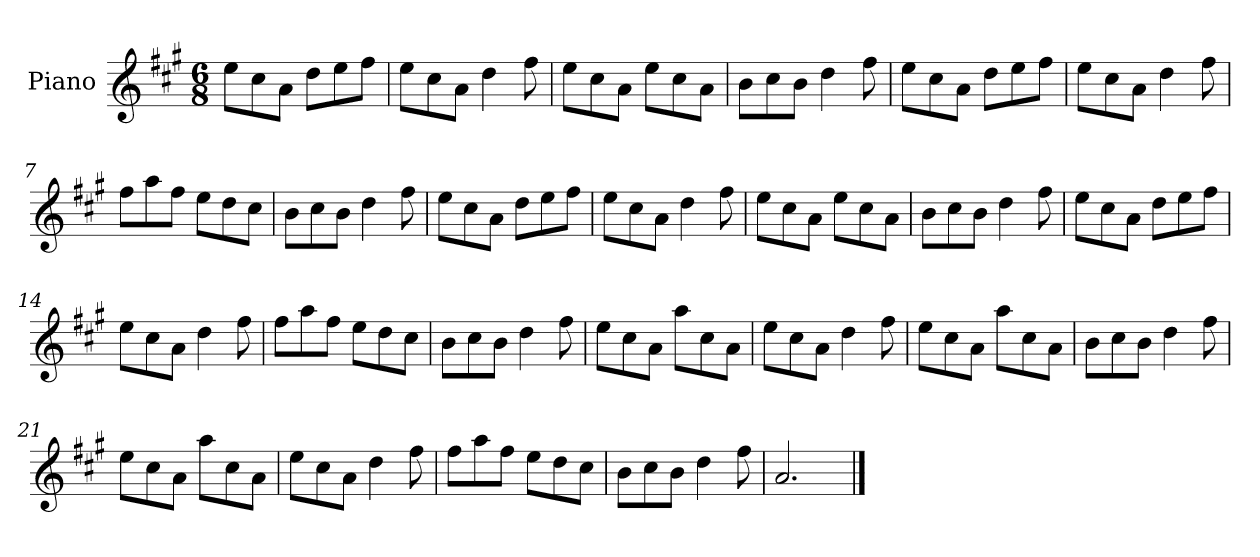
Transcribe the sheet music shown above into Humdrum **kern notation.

**kern
*part1
*staff1
*I"Piano
*I'Pno
*clefG2
*k[f#c#g#]
*M6/8
=1
8ee\L
8cc#\
8a\J
8dd\L
8ee\
8ff#\J
=2
8ee\L
8cc#\
8a\J
4dd\
8ff#\
=3
8ee\L
8cc#\
8a\J
8ee\L
8cc#\
8a\J
=4
8b\L
8cc#\
8b\J
4dd\
8ff#\
=5
8ee\L
8cc#\
8a\J
8dd\L
8ee\
8ff#\J
=6
8ee\L
8cc#\
8a\J
4dd\
8ff#\
=7
8ff#\L
8aa\
8ff#\J
8ee\L
8dd\
8cc#\J
=8
8b\L
8cc#\
8b\J
4dd\
8ff#\
=9
8ee\L
8cc#\
8a\J
8dd\L
8ee\
8ff#\J
=10
8ee\L
8cc#\
8a\J
4dd\
8ff#\
=11
8ee\L
8cc#\
8a\J
8ee\L
8cc#\
8a\J
=12
8b\L
8cc#\
8b\J
4dd\
8ff#\
=13
8ee\L
8cc#\
8a\J
8dd\L
8ee\
8ff#\J
=14
8ee\L
8cc#\
8a\J
4dd\
8ff#\
=15
8ff#\L
8aa\
8ff#\J
8ee\L
8dd\
8cc#\J
=16
8b\L
8cc#\
8b\J
4dd\
8ff#\
=17
8ee\L
8cc#\
8a\J
8aa\L
8cc#\
8a\J
=18
8ee\L
8cc#\
8a\J
4dd\
8ff#\
=19
8ee\L
8cc#\
8a\J
8aa\L
8cc#\
8a\J
=20
8b\L
8cc#\
8b\J
4dd\
8ff#\
=21
8ee\L
8cc#\
8a\J
8aa\L
8cc#\
8a\J
=22
8ee\L
8cc#\
8a\J
4dd\
8ff#\
=23
8ff#\L
8aa\
8ff#\J
8ee\L
8dd\
8cc#\J
=24
8b\L
8cc#\
8b\J
4dd\
8ff#\
=25
2.a/
==
*-
